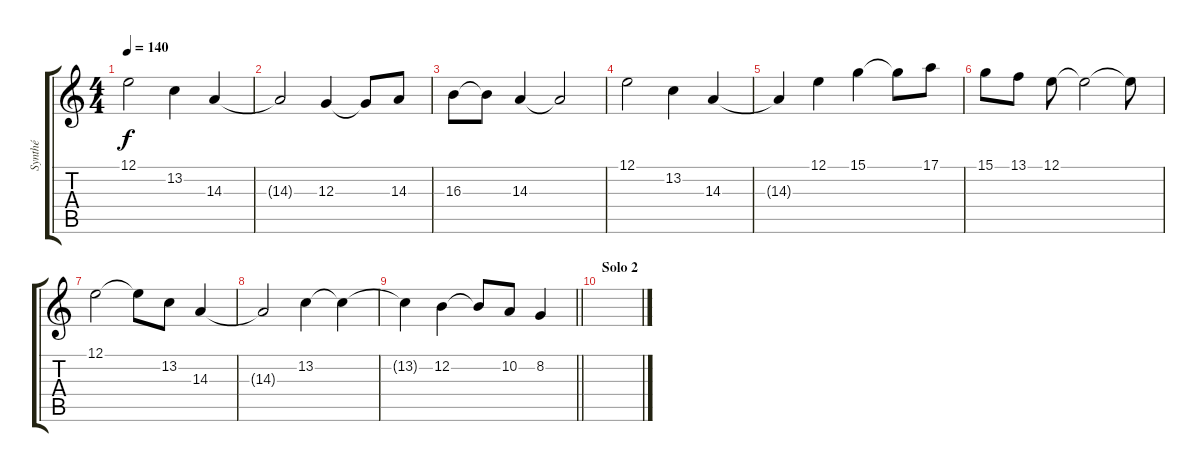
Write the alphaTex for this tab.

\track ("Synthé" "Synthé") {instrument stringensemble1}
\staff {score tabs}
\tuning (E4 B3 G3 D3 A2 E2) {hide}
\ts (4 4)
\tempo 140
\clef g2
\ks c
12.1.2{dy f} 13.2.4 14.3.4 |
14.3{t}.2 12.3.4 12.3{t}.8 14.3.8 |
16.3.8 16.3{t}.8 14.3.4 14.3{t}.2 |
12.1.2 13.2.4 14.3.4 |
14.3{t}.4 12.1.4 15.1.4 15.1{t}.8 17.1.8 |
15.1.8 13.1.8 12.1.8 12.1{t}.2 12.1{t}.8 |
12.1.2 12.1{t}.8 13.2.8 14.3.4 |
14.3{t}.2 13.2.4 13.2{t}.4 |
\barLineRight lightlight
13.2{t}.4 12.2.4 12.2{t}.8 10.2.8 8.2.4 |
\section ("" "Solo 2")
